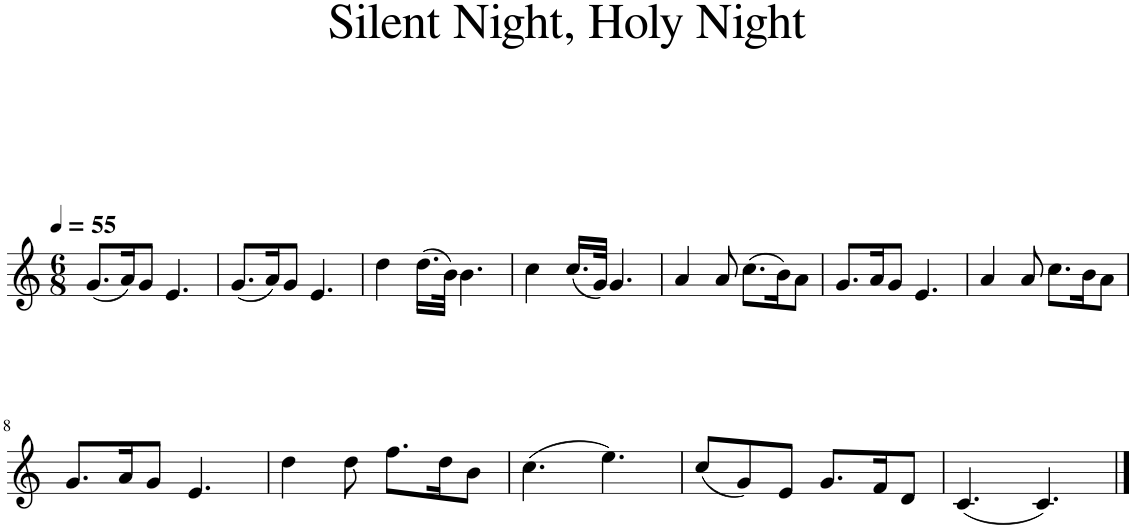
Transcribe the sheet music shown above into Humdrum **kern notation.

**kern
*part1
*staff1
*I"Piano
*I'Pno
*clefG2
*k[]
*M6/8
*MM55
=1
(8.g/L
16a/K)
8g/J
4.e/
=2
(8.g/L
16a/K)
8g/J
4.e/
=3
4dd\
(16.dd\LL
32b\JJk)
4.b\
=4
4cc\
(16.cc/LL
32g/JJk)
4.g/
=5
4a/
8a/
(8.cc\L
16b\K)
8a\J
=6
8.g/L
16a/K
8g/J
4.e/
=7
4a/
8a/
8.cc\L
16b\K
8a\J
!!LO:LB:g=z
=8
8.g/L
16a/K
8g/J
4.e/
=9
4dd\
8dd\
8.ff\L
16dd\K
8b\J
=10
(4.cc\
4.ee\)
=11
(8cc/L
8g/)
8e/J
8.g/L
16f/K
8d/J
=12
(4.c/
4.c/)
==
*-
